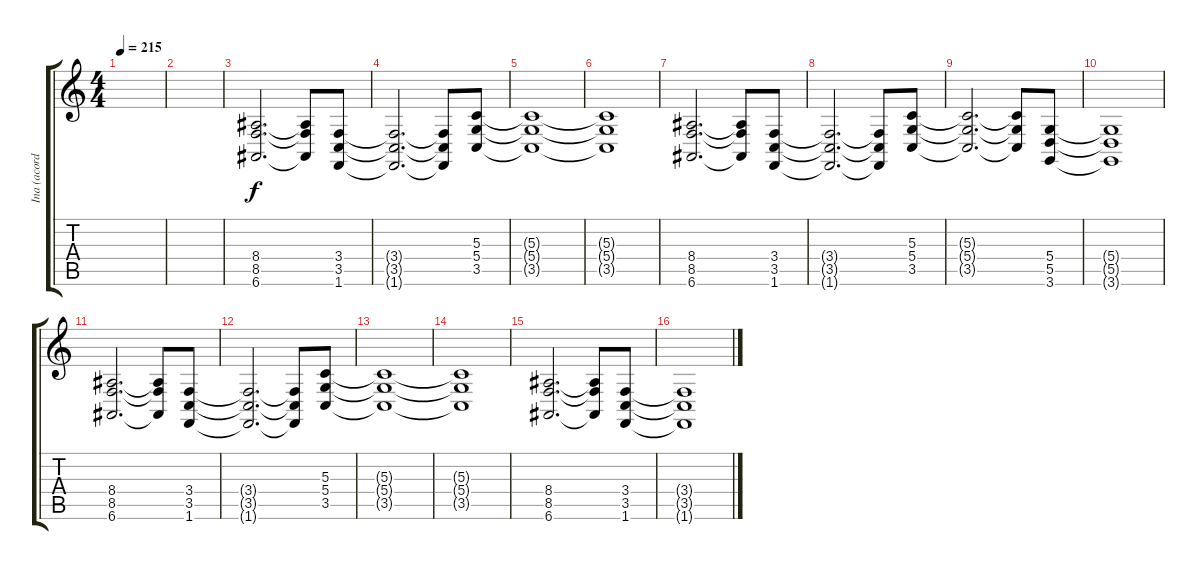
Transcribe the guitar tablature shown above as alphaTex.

\track ("Ina (acordeón)" "Ina (acord") {instrument accordion}
\staff {score tabs}
\tuning (E4 B3 G3 D3 A2 E2) {hide}
\ts (4 4)
\tempo 215
\clef g2
\ks c
|
|
(8.4 8.5 6.6).2{d} (8.4{t} 8.5{t} 6.6{t}).8 (3.4 3.5 1.6).8 |
(3.4{t} 3.5{t} 1.6{t}).2{d} (3.4{t} 3.5{t} 1.6{t}).8 (5.3 5.4 3.5).8 |
(5.3{t} 5.4{t} 3.5{t}).1 |
(5.3{t} 5.4{t} 3.5{t}).1 |
(8.4 8.5 6.6).2{d} (8.4{t} 8.5{t} 6.6{t}).8 (3.4 3.5 1.6).8 |
(3.4{t} 3.5{t} 1.6{t}).2{d} (3.4{t} 3.5{t} 1.6{t}).8 (5.3 5.4 3.5).8 |
(5.3{t} 5.4{t} 3.5{t}).2{d} (5.3{t} 5.4{t} 3.5{t}).8 (5.4 5.5 3.6).8 |
(5.4{t} 5.5{t} 3.6{t}).1 |
(8.4 8.5 6.6).2{d} (8.4{t} 8.5{t} 6.6{t}).8 (3.4 3.5 1.6).8 |
(3.4{t} 3.5{t} 1.6{t}).2{d} (3.4{t} 3.5{t} 1.6{t}).8 (5.3 5.4 3.5).8 |
(5.3{t} 5.4{t} 3.5{t}).1 |
(5.3{t} 5.4{t} 3.5{t}).1 |
(8.4 8.5 6.6).2{d} (8.4{t} 8.5{t} 6.6{t}).8 (3.4 3.5 1.6).8 |
(3.4{t} 3.5{t} 1.6{t}).1
